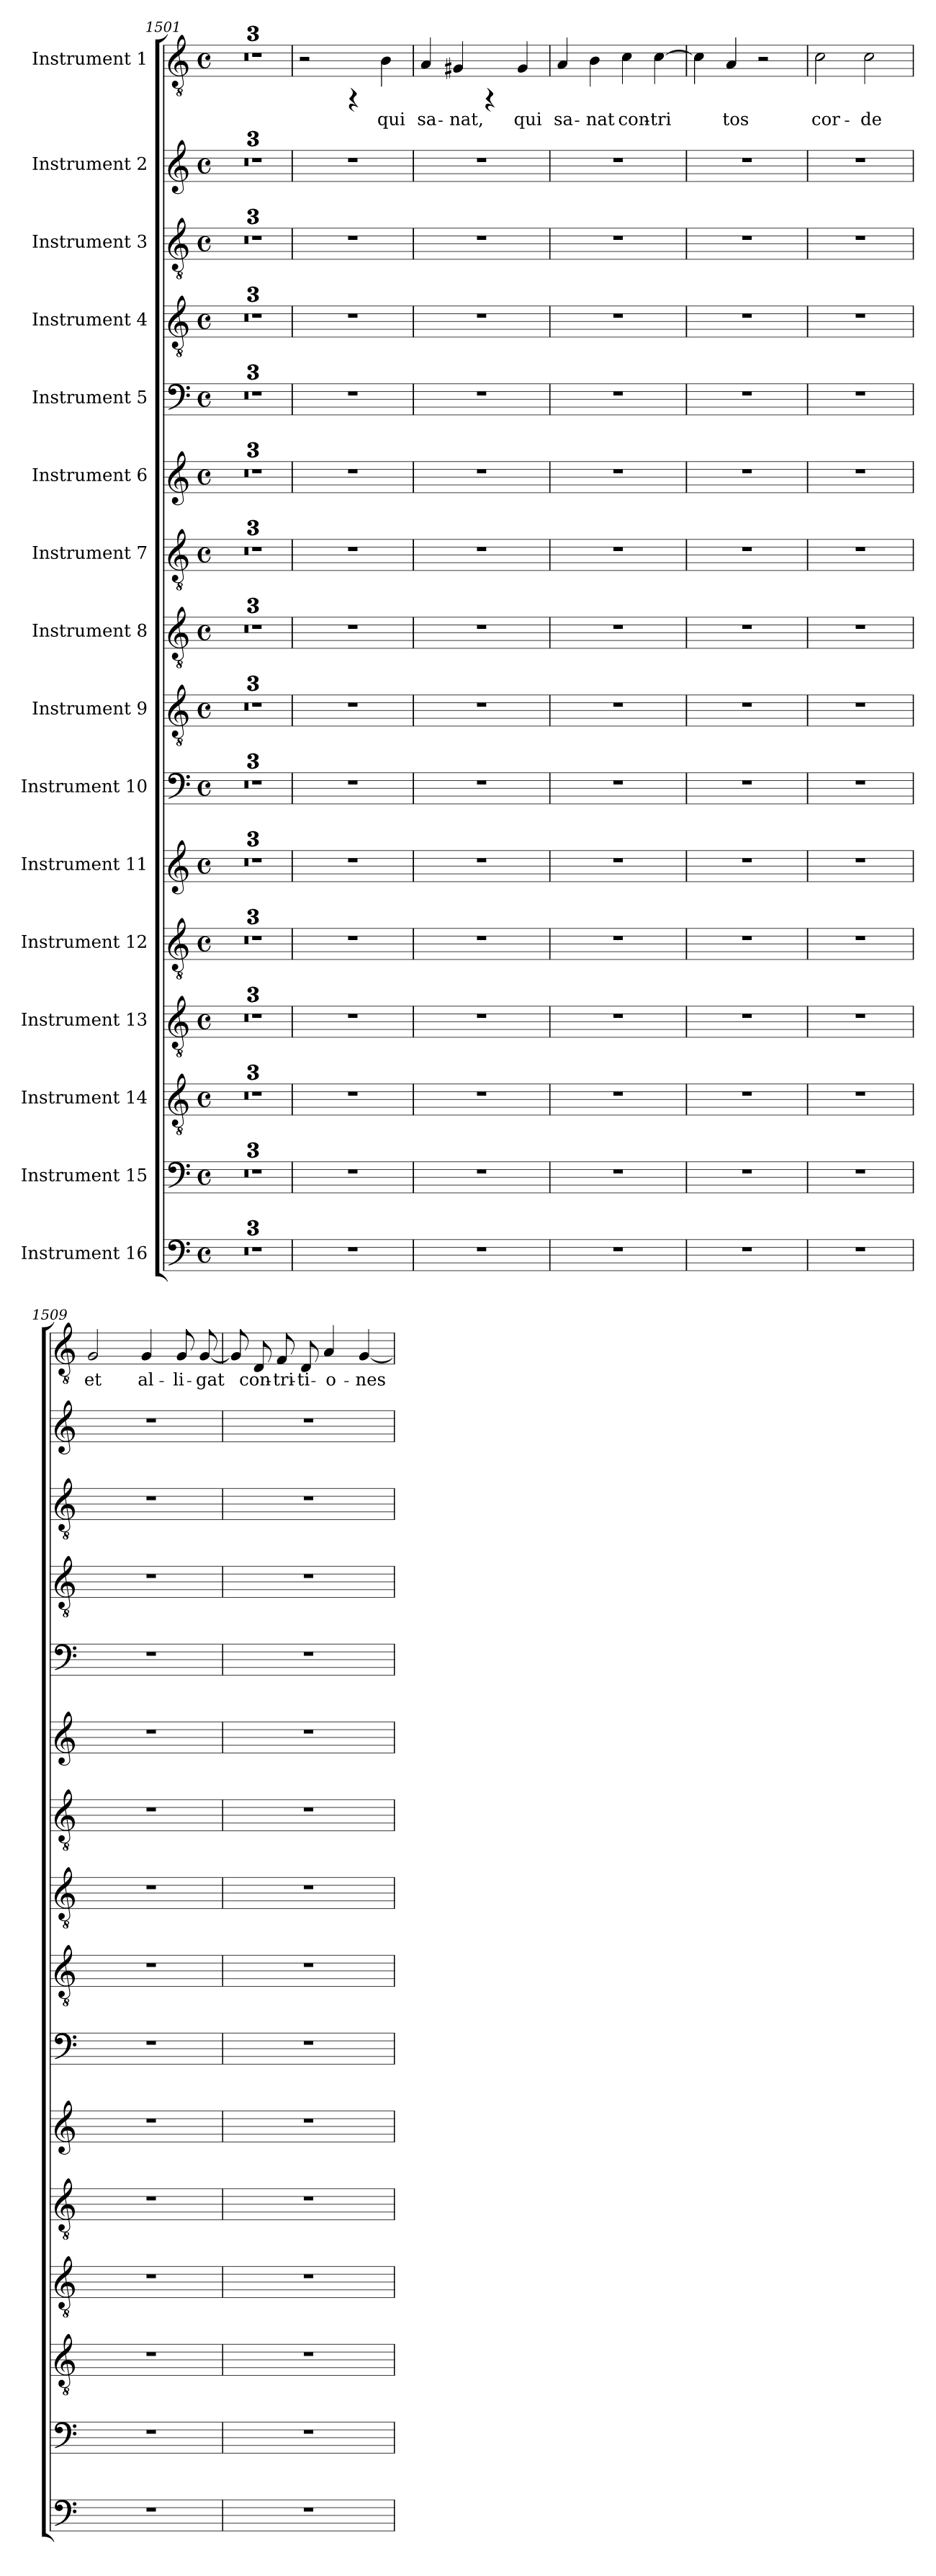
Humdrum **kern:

**kern	**kern	**kern	**kern	**kern	**kern	**kern	**kern	**kern	**kern	**kern	**kern	**kern	**kern	**kern	**kern	**text
*part16	*part15	*part14	*part13	*part12	*part11	*part10	*part9	*part8	*part7	*part6	*part5	*part4	*part3	*part2	*part1	*part1
*staff16	*staff15	*staff14	*staff13	*staff12	*staff11	*staff10	*staff9	*staff8	*staff7	*staff6	*staff5	*staff4	*staff3	*staff2	*staff1	*staff1
*I"Instrument 16	*I"Instrument 15	*I"Instrument 14	*I"Instrument 13	*I"Instrument 12	*I"Instrument 11	*I"Instrument 10	*I"Instrument 9	*I"Instrument 8	*I"Instrument 7	*I"Instrument 6	*I"Instrument 5	*I"Instrument 4	*I"Instrument 3	*I"Instrument 2	*I"Instrument 1	*
*clefF4	*clefF4	*clefGv2	*clefGv2	*clefGv2	*clefG2	*clefF4	*clefGv2	*clefGv2	*clefGv2	*clefG2	*clefF4	*clefGv2	*clefGv2	*clefG2	*clefGv2	*
*k[]	*k[]	*k[]	*k[]	*k[]	*k[]	*k[]	*k[]	*k[]	*k[]	*k[]	*k[]	*k[]	*k[]	*k[]	*k[]	*
*C:	*C:	*C:	*C:	*C:	*C:	*C:	*C:	*C:	*C:	*C:	*C:	*C:	*C:	*C:	*C:	*
*M4/4	*M4/4	*M4/4	*M4/4	*M4/4	*M4/4	*M4/4	*M4/4	*M4/4	*M4/4	*M4/4	*M4/4	*M4/4	*M4/4	*M4/4	*M4/4	*
*met(c)	*met(c)	*met(c)	*met(c)	*met(c)	*met(c)	*met(c)	*met(c)	*met(c)	*met(c)	*met(c)	*met(c)	*met(c)	*met(c)	*met(c)	*met(c)	*
=1501	=1501	=1501	=1501	=1501	=1501	=1501	=1501	=1501	=1501	=1501	=1501	=1501	=1501	=1501	=1501	=1501
1r	1r	1r	1r	1r	1r	1r	1r	1r	1r	1r	1r	1r	1r	1r	1r	.
=1502	=1502	=1502	=1502	=1502	=1502	=1502	=1502	=1502	=1502	=1502	=1502	=1502	=1502	=1502	=1502	=1502
1r	1r	1r	1r	1r	1r	1r	1r	1r	1r	1r	1r	1r	1r	1r	1r	.
=1503	=1503	=1503	=1503	=1503	=1503	=1503	=1503	=1503	=1503	=1503	=1503	=1503	=1503	=1503	=1503	=1503
1r	1r	1r	1r	1r	1r	1r	1r	1r	1r	1r	1r	1r	1r	1r	1r	.
=1504	=1504	=1504	=1504	=1504	=1504	=1504	=1504	=1504	=1504	=1504	=1504	=1504	=1504	=1504	=1504	=1504
1r	1r	1r	1r	1r	1r	1r	1r	1r	1r	1r	1r	1r	1r	1r	2r	.
.	.	.	.	.	.	.	.	.	.	.	.	.	.	.	4rFF	.
!	!	!	!	!	!	!	!	!	!	!	!	!	!	!	!	!LO:LY:b:cj
.	.	.	.	.	.	.	.	.	.	.	.	.	.	.	4B\	qui
=1505	=1505	=1505	=1505	=1505	=1505	=1505	=1505	=1505	=1505	=1505	=1505	=1505	=1505	=1505	=1505	=1505
!	!	!	!	!	!	!	!	!	!	!	!	!	!	!	!	!LO:LY:b:cj
1r	1r	1r	1r	1r	1r	1r	1r	1r	1r	1r	1r	1r	1r	1r	4A/	sa-
!	!	!	!	!	!	!	!	!	!	!	!	!	!	!	!	!LO:LY:b:cj
.	.	.	.	.	.	.	.	.	.	.	.	.	.	.	4G#X/	-nat,
.	.	.	.	.	.	.	.	.	.	.	.	.	.	.	4rFF	.
!	!	!	!	!	!	!	!	!	!	!	!	!	!	!	!	!LO:LY:b:cj
.	.	.	.	.	.	.	.	.	.	.	.	.	.	.	4G#/	qui
=1506	=1506	=1506	=1506	=1506	=1506	=1506	=1506	=1506	=1506	=1506	=1506	=1506	=1506	=1506	=1506	=1506
!	!	!	!	!	!	!	!	!	!	!	!	!	!	!	!	!LO:LY:b:cj
1r	1r	1r	1r	1r	1r	1r	1r	1r	1r	1r	1r	1r	1r	1r	4A/	sa-
!	!	!	!	!	!	!	!	!	!	!	!	!	!	!	!	!LO:LY:b:cj
.	.	.	.	.	.	.	.	.	.	.	.	.	.	.	4B\	-nat
!	!	!	!	!	!	!	!	!	!	!	!	!	!	!	!	!LO:LY:b:cj
.	.	.	.	.	.	.	.	.	.	.	.	.	.	.	4c\	con-
!	!	!	!	!	!	!	!	!	!	!	!	!	!	!	!	!LO:LY:b:cj
.	.	.	.	.	.	.	.	.	.	.	.	.	.	.	[>4c\	-tri-
=1507	=1507	=1507	=1507	=1507	=1507	=1507	=1507	=1507	=1507	=1507	=1507	=1507	=1507	=1507	=1507	=1507
!	!	!	!	!	!	!	!	!	!	!	!	!	!	!	!	!LO:LY:b:cj
1r	1r	1r	1r	1r	1r	1r	1r	1r	1r	1r	1r	1r	1r	1r	4c\]	--
!	!	!	!	!	!	!	!	!	!	!	!	!	!	!	!	!LO:LY:b:cj
.	.	.	.	.	.	.	.	.	.	.	.	.	.	.	4A/	-tos
.	.	.	.	.	.	.	.	.	.	.	.	.	.	.	2r	.
=1508	=1508	=1508	=1508	=1508	=1508	=1508	=1508	=1508	=1508	=1508	=1508	=1508	=1508	=1508	=1508	=1508
!	!	!	!	!	!	!	!	!	!	!	!	!	!	!	!	!LO:LY:b:cj
1r	1r	1r	1r	1r	1r	1r	1r	1r	1r	1r	1r	1r	1r	1r	2c\	cor-
!	!	!	!	!	!	!	!	!	!	!	!	!	!	!	!	!LO:LY:b:cj
.	.	.	.	.	.	.	.	.	.	.	.	.	.	.	2c\	-de
!!LO:LB:g=z
=1509	=1509	=1509	=1509	=1509	=1509	=1509	=1509	=1509	=1509	=1509	=1509	=1509	=1509	=1509	=1509	=1509
!	!	!	!	!	!	!	!	!	!	!	!	!	!	!	!	!LO:LY:b:cj
1r	1r	1r	1r	1r	1r	1r	1r	1r	1r	1r	1r	1r	1r	1r	2G/	et
!	!	!	!	!	!	!	!	!	!	!	!	!	!	!	!	!LO:LY:b:cj
.	.	.	.	.	.	.	.	.	.	.	.	.	.	.	4G/	al-
!	!	!	!	!	!	!	!	!	!	!	!	!	!	!	!	!LO:LY:b:cj
.	.	.	.	.	.	.	.	.	.	.	.	.	.	.	8G/	-li-
!	!	!	!	!	!	!	!	!	!	!	!	!	!	!	!	!LO:LY:b:cj
.	.	.	.	.	.	.	.	.	.	.	.	.	.	.	[<8G/	-gat
=1510	=1510	=1510	=1510	=1510	=1510	=1510	=1510	=1510	=1510	=1510	=1510	=1510	=1510	=1510	=1510	=1510
!	!	!	!	!	!	!	!	!	!	!	!	!	!	!	!	!LO:LY:b:cj
1r	1r	1r	1r	1r	1r	1r	1r	1r	1r	1r	1r	1r	1r	1r	8G/]	.
!	!	!	!	!	!	!	!	!	!	!	!	!	!	!	!	!LO:LY:b:cj
.	.	.	.	.	.	.	.	.	.	.	.	.	.	.	8D/	con-
!	!	!	!	!	!	!	!	!	!	!	!	!	!	!	!	!LO:LY:b:cj
.	.	.	.	.	.	.	.	.	.	.	.	.	.	.	8F/	-tri-
!	!	!	!	!	!	!	!	!	!	!	!	!	!	!	!	!LO:LY:b:cj
.	.	.	.	.	.	.	.	.	.	.	.	.	.	.	8D/	-ti-
!	!	!	!	!	!	!	!	!	!	!	!	!	!	!	!	!LO:LY:b:cj
.	.	.	.	.	.	.	.	.	.	.	.	.	.	.	4A/	-o-
!	!	!	!	!	!	!	!	!	!	!	!	!	!	!	!	!LO:LY:b:cj
.	.	.	.	.	.	.	.	.	.	.	.	.	.	.	[<4G/	-nes
=	=	=	=	=	=	=	=	=	=	=	=	=	=	=	=	=
*-	*-	*-	*-	*-	*-	*-	*-	*-	*-	*-	*-	*-	*-	*-	*-	*-
